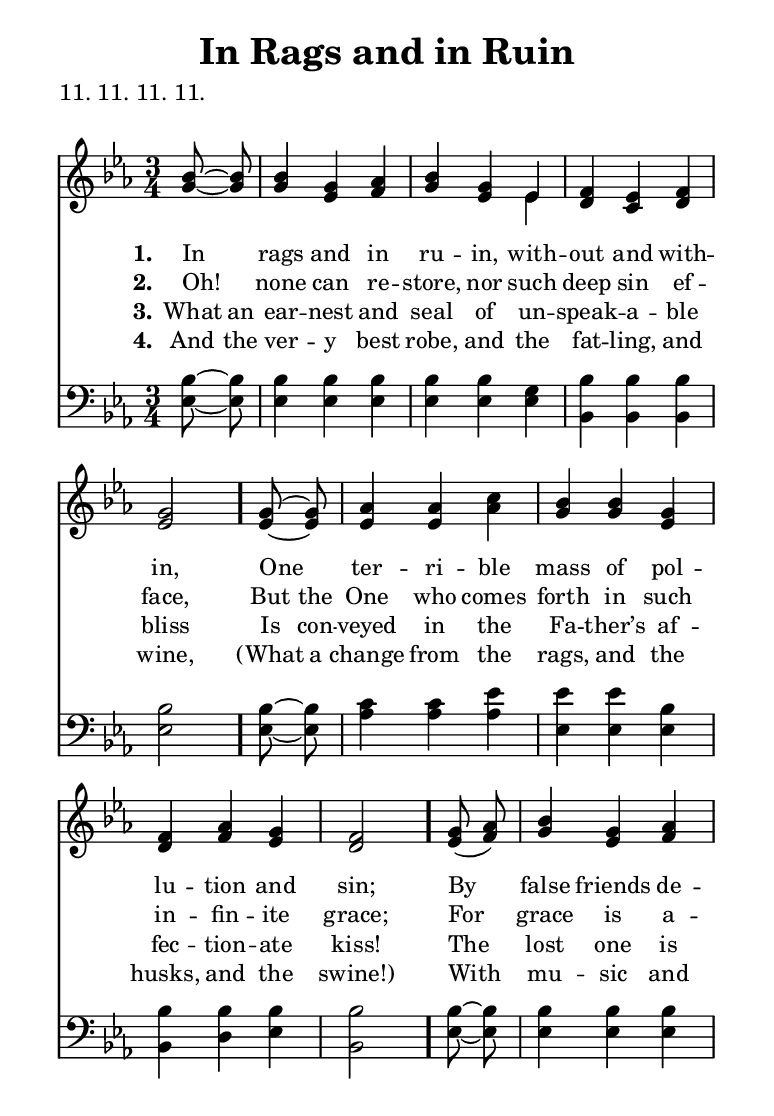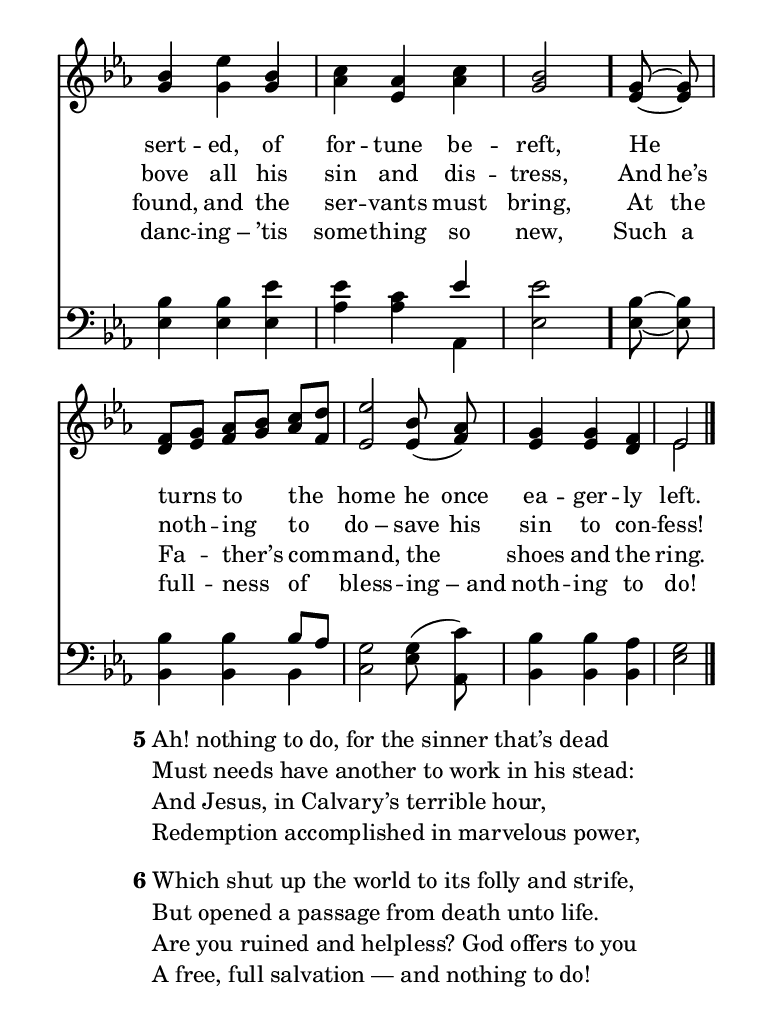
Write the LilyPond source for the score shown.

\include "common/global.ily"
\paper {
  \include "common/paper.ily"
  ragged-bottom = ##t
  ragged-last-bottom = ##t
  page-count = ##f
  % decrease system-to-system padding to fit onto page with next score
  system-system-spacing.padding = 2
  system-system-spacing.basic-distance = 2
}

\header{
  %gospel
  hymnnumber = "26"
  title = "In Rags and in Ruin"
  tunename = "Comfort"
  meter = "11. 11. 11. 11."
  poet = ""
  composer = ""
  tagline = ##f
}

% for fermata in MIDI
ta = { \tempo 4=90 }
tb = { \tempo 4=45 }

patternAA = { c8 ~ c8 | c4 c4 c4 | c4 c4 c4 | c4 c4 c4 | c2 }
patternAB = { c8( c8) | c4 c4 c4 | c4 c4 c4 | c4 c4 c4 | c2 }

patternBA = { c8 ~ c8 | c8[ c8] c8[ c8] c8[ c8] | c2 c8( c8) | c4 c4 c4 | c2 }
patternBB = { c8 ~ c8 | c4      c4      c8[ c8] | c2 c8( c8) | c4 c4 c4 | c2 }
patternBC = { c8 ~ c8 | c4      c4      c4      | c2 c8( c8) | c4 c4 c4 | c2 }

global = {
  \include "common/overrides.ily"
  \override Staff.TimeSignature.style = #'numbered
  \time 3/4
  \override Score.MetronomeMark.transparent = ##t % hide all fermata changes too
  \ta
  \key ees \major
  \partial 4
  \autoBeamOff
}

notesSoprano = {
\global
\relative c'' {

  \changePitch \patternAA { bes bes | bes g aes       | bes g ees   | f ees f | g   }
  \changePitch \patternAA { g g     | aes aes c       | bes bes g   | f aes g | f   }
  \changePitch \patternAB { g aes   | bes g aes       | bes ees bes | c aes c | bes }
  \changePitch \patternBA { g g     | f g aes bes c d | ees bes aes | g g f   | ees }

  \bar "|."

}
}

notesAlto = {
\global
\relative e' {

  \changePitch \patternAA { g g     | g ees f         | g ees ees | d c d       | ees }
  \changePitch \patternAA { ees ees | ees ees aes     | g g ees   | d f ees     | d   }
  \changePitch \patternAB { ees f   | g ees f         | g g g     | aes ees aes | g   }
  \changePitch \patternBA { ees ees | d ees f g aes f | ees ees f | ees ees d   | ees }

}
}

notesTenor = {
\global
\relative a {

  \changePitch \patternAA { bes bes | bes bes bes     | bes bes g   | bes bes bes | bes }
  \changePitch \patternAA { bes bes | c c ees         | ees ees bes | bes bes bes | bes }
  \changePitch \patternAA { bes bes | bes bes bes     | bes bes ees | ees c ees   | ees }
  \changePitch \patternBB { bes bes | bes bes bes aes | g g c       | bes bes aes | g   }

}
}

notesBass = {
\global
\relative f {

  \changePitch \patternAA { ees ees | ees ees ees | ees ees ees | bes bes bes  | ees  }
  \changePitch \patternAA { ees ees | aes aes aes | ees ees ees | bes d ees    | bes  }
  \changePitch \patternAA { ees ees | ees ees ees | ees ees ees | aes aes aes, | ees' }
  \changePitch \patternBC { ees ees | bes bes bes | c ees aes,  | bes bes bes  | ees  }

}
}

wordsA = \lyricmode {
\set stanza = "1."

In rags and in ru -- in, with -- out and with -- in, \bar "."
One ter -- ri -- ble mass of pol -- lu -- tion and sin; \bar "."
By false friends de -- sert -- ed, of for -- tune be -- reft, \bar "."
He turns to the home { \mon } he once { \moff } ea -- ger -- ly left. \bar "."

}

wordsB = \lyricmode {
\set stanza = "2."

Oh! none can re -- store, nor such deep sin ef -- face,
{ \mon } But the { \moff } One who comes forth in such in -- fin -- ite grace;
For grace is a -- bove all his sin and dis -- tress,
{ \mon } And he’s { \moff } noth -- ing to do_– { \mon } save his { \moff } sin to con -- fess!

}

wordsC = \lyricmode {
\set stanza = "3."

{ \mon } What an { \moff } ear -- nest and seal of un -- speak -- a -- ble bliss
{ \mon } Is con -- veyed { \moff } in the Fa -- ther’s af -- fec -- tion -- ate kiss!
The lost one is found, and the ser -- vants must bring,
{ \mon } At the { \moff } Fa -- ther’s com -- mand, the shoes and the ring.

}

wordsD = \lyricmode {
\set stanza = "4."

{ \mon } And the { \moff } ver -- y best robe, and the fat -- ling, and wine,
{ \mon } (What a { \moff } change from the rags, and the husks, and the swine!)
With mu -- sic and danc -- ing_– ’tis some -- thing so new,
{ \mon } Such a { \moff } full -- ness of bless -- ing_– and noth -- ing to do!

}

wordsE = \markuplist {

\line { Ah! nothing to do, for the sinner that’s dead }
\line { Must needs have another to work in his stead: }
\line { And Jesus, in Calvary’s terrible hour,        }
\line { Redemption accomplished in marvelous power,   }

}

wordsF = \markuplist {

\line { Which shut up the world to its folly and strife, }
\line { But opened a passage from death unto life.       }
\line { Are you ruined and helpless? God offers to you   }
\line { A free, full salvation — and nothing to do!      }

}

\score {
  \context ChoirStaff <<
    \context Staff = upper <<
      \set Staff.autoBeaming = ##f
      \set ChoirStaff.systemStartDelimiter = #'SystemStartBar
      \set ChoirStaff.printPartCombineTexts = ##f
      \partcombine #'(2 . 9) \notesSoprano \notesAlto
      \context NullVoice = sopranos { \voiceOne << \notesSoprano >> }
      \context Lyrics = one   \lyricsto sopranos \wordsA
      \context Lyrics = two   \lyricsto sopranos \wordsB
      \context Lyrics = three \lyricsto sopranos \wordsC
      \context Lyrics = four  \lyricsto sopranos \wordsD
    >>
    \context Staff = men <<
      \set Staff.autoBeaming = ##f
      \clef bass
      \set ChoirStaff.printPartCombineTexts = ##f
      \partcombine #'(2 . 9) \notesTenor \notesBass
    >>
  >>
  \layout {
    \include "common/layout.ily"
  }
  \midi{
    \include "common/midi.ily"
  }
}

\markup { \raise #4 \fill-line { \column {
  \line{ \bold 5 \column { \wordsE } } \combine \null \vspace #0.4
  \line{ \bold 6 \column { \wordsF } }
} } }

\version "2.19.49"  % necessary for upgrading to future LilyPond versions.

% vi:set et ts=2 sw=2 ai nocindent syntax=lilypond:
